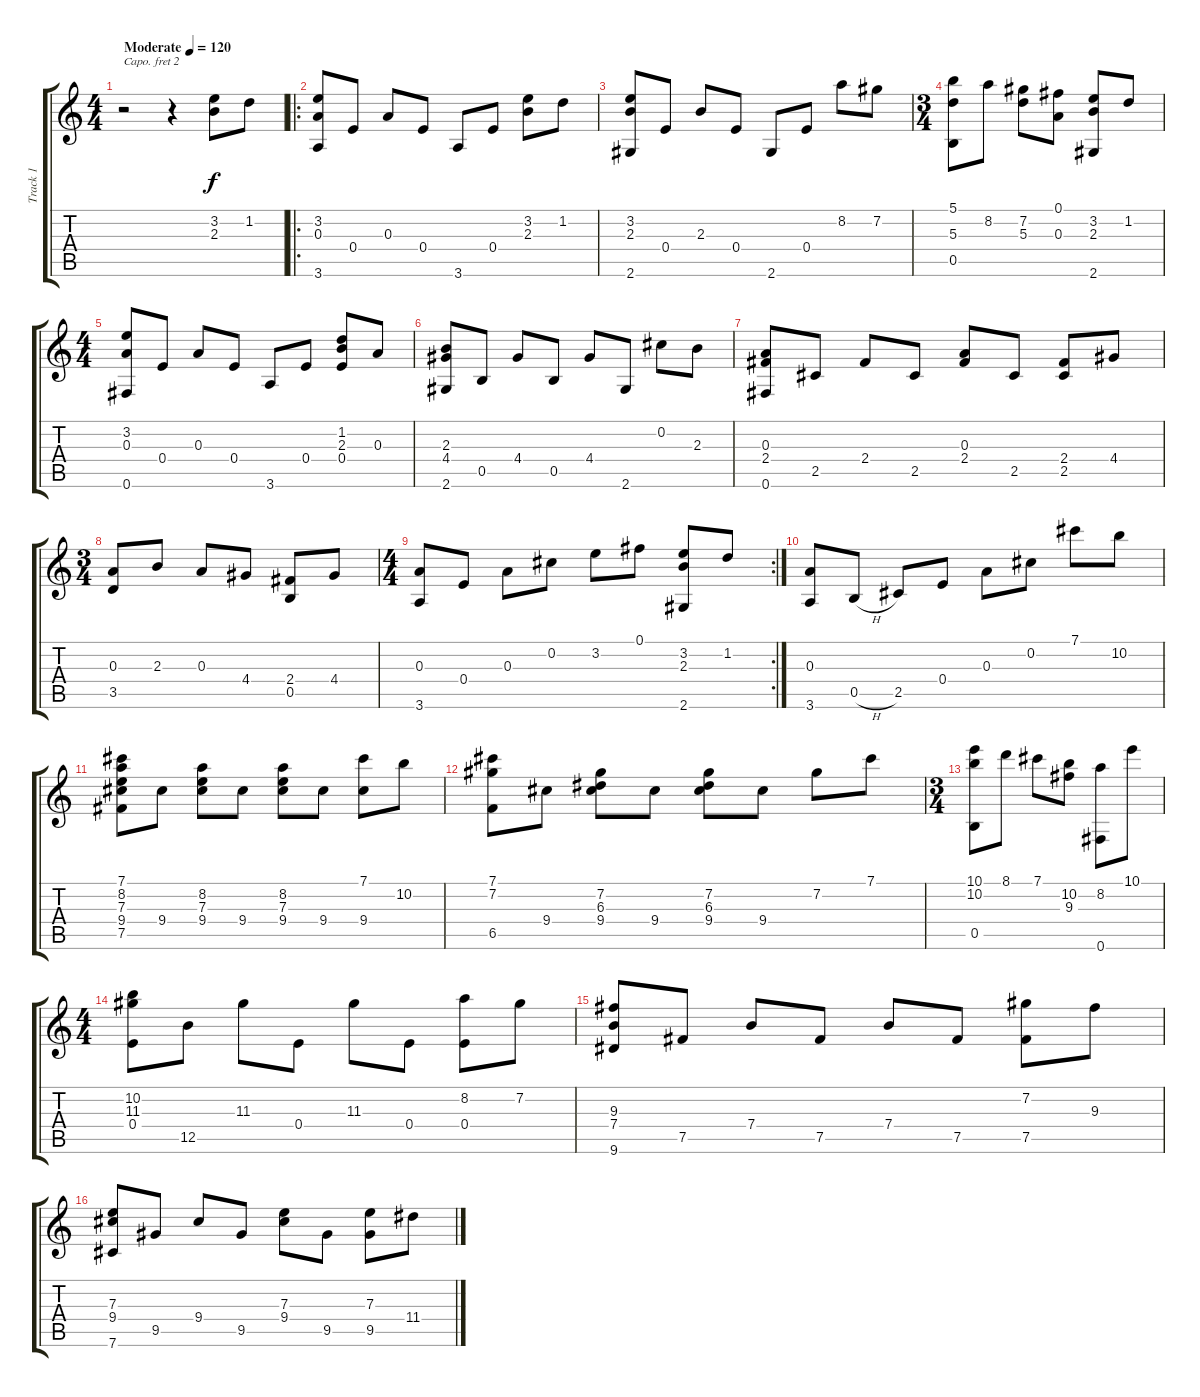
\track ("Track 1" "Track 1") {instrument acousticguitarsteel}
\staff {score tabs}
\capo 2
\tuning (E4 B3 G3 D3 A2 E2) {hide}
\ts (4 4)
\tempo (120 "Moderate")
\clef g2
\ks c
r.2{dy f instrument acousticguitarsteel} r.4 (3.2 2.3).8 1.2.8 |
\ro
(3.2 0.3 3.6).8 0.4.8 0.3.8 0.4.8 3.6.8 0.4.8 (3.2 2.3).8 1.2.8 |
(3.2 2.3 2.6).8 0.4.8 2.3.8 0.4.8 2.6.8 0.4.8 8.2.8 7.2.8 |
\ts (3 4)
(5.1 5.3 0.5).8 8.2.8 (7.2 5.3).8 (0.1 0.3).8 (3.2 2.3 2.6).8 1.2.8 |
\ts (4 4)
(3.2 0.3 0.6).8 0.4.8 0.3.8 0.4.8 3.6.8 0.4.8 (1.2 2.3 0.4).8 0.3.8 |
(2.3 4.4 2.6).8 0.5.8 4.4.8 0.5.8 4.4.8 2.6.8 0.2.8 2.3.8 |
(0.3 2.4 0.6).8 2.5.8 2.4.8 2.5.8 (0.3 2.4).8 2.5.8 (2.4 2.5).8 4.4.8 |
\ts (3 4)
(0.3 3.5).8 2.3.8 0.3.8 4.4.8 (2.4 0.5).8 4.4.8 |
\rc 2
\ts (4 4)
(0.3 3.6).8 0.4.8 0.3.8 0.2.8 3.2.8 0.1.8 (3.2 2.3 2.6).8 1.2.8 |
(0.3 3.6).8 0.5{h}.8 2.5.8 0.4.8 0.3.8 0.2.8 7.1.8 10.2.8 |
(7.1 8.2 7.3 9.4 7.5).8 9.4.8 (8.2 7.3 9.4).8 9.4.8 (8.2 7.3 9.4).8 9.4.8 (7.1 9.4).8 10.2.8 |
(7.1 7.2 6.5).8 9.4.8 (7.2 6.3 9.4).8 9.4.8 (7.2 6.3 9.4).8 9.4.8 7.2.8 7.1.8 |
\ts (3 4)
(10.1 10.2 0.5).8 8.1.8 7.1.8 (10.2 9.3).8 (8.2 0.6).8 10.1.8 |
\ts (4 4)
(10.2 11.3 0.4).8 12.5.8 11.3.8 0.4.8 11.3.8 0.4.8 (8.2 0.4).8 7.2.8 |
(9.3 7.4 9.6).8 7.5.8 7.4.8 7.5.8 7.4.8 7.5.8 (7.2 7.5).8 9.3.8 |
(7.3 9.4 7.6).8 9.5.8 9.4.8 9.5.8 (7.3 9.4).8 9.5.8 (7.3 9.5).8 11.4.8
